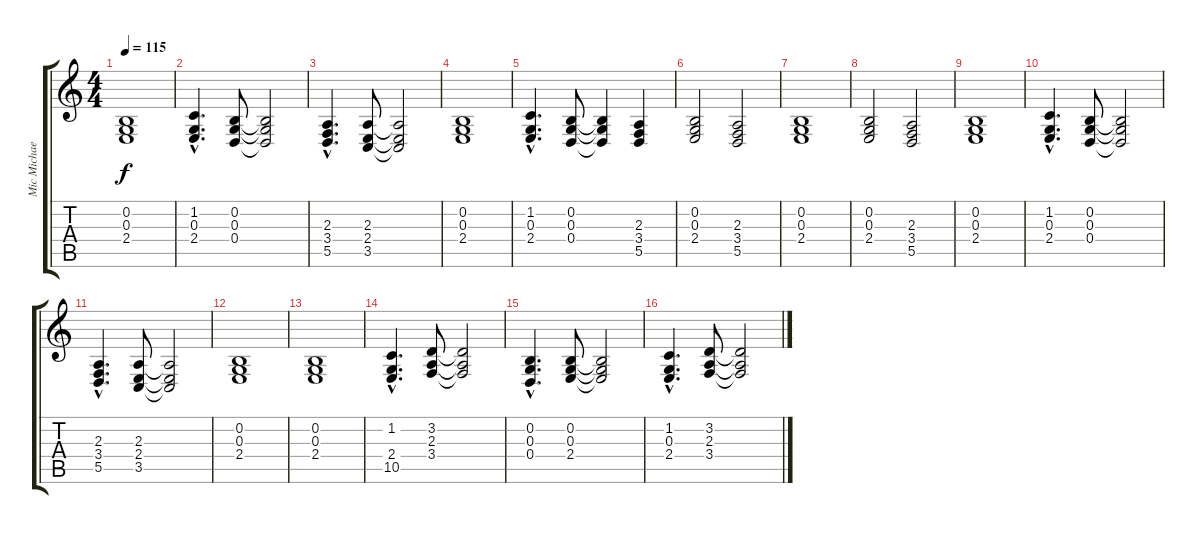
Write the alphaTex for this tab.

\track ("Mic Michaelli" "Mic Michae") {instrument pad3polysynth}
\staff {score tabs}
\tuning (E4 B3 G3 D3 A2 E2) {hide}
\ts (4 4)
\tempo 115
\clef g2
\ks c
(0.2 0.3 2.4).1{dy f} |
(1.2{hac} 0.3{hac} 2.4{hac}).4{d} (0.2 0.3 0.4).8 (0.2{t} 0.3{t} 0.4{t}).2 |
(2.3{hac} 3.4{hac} 5.5{hac}).4{d} (2.3 2.4 3.5).8 (2.3{t} 2.4{t} 3.5{t}).2 |
(0.2 0.3 2.4).1 |
(1.2{hac} 0.3{hac} 2.4{hac}).4{d} (0.2 0.3 0.4).8 (0.2{t} 0.3{t} 0.4{t}).4 (2.3 3.4 5.5).4 |
(0.2 0.3 2.4).2 (2.3 3.4 5.5).2 |
(0.2 0.3 2.4).1 |
(0.2 0.3 2.4).2 (2.3 3.4 5.5).2 |
(0.2 0.3 2.4).1 |
(1.2{hac} 0.3{hac} 2.4{hac}).4{d volume 7 instrument churchorgan} (0.2 0.3 0.4).8 (0.2{t} 0.3{t} 0.4{t}).2 |
(2.3{hac} 3.4{hac} 5.5{hac}).4{d} (2.3 2.4 3.5).8 (2.3{t} 2.4{t} 3.5{t}).2 |
(0.2 0.3 2.4).1 |
(0.2 0.3 2.4).1 |
(1.2{hac} 2.4{hac} 10.5{hac}).4{d volume 9 instrument churchorgan} (3.2 2.3 3.4).8 (3.2{t} 2.3{t} 3.4{t}).2 |
(0.2{hac} 0.3{hac} 0.4{hac}).4{d} (0.2 0.3 2.4).8 (0.2{t} 0.3{t} 2.4{t}).2 |
(1.2{hac} 0.3{hac} 2.4{hac}).4{d} (3.2 2.3 3.4).8 (3.2{t} 2.3{t} 3.4{t}).2
